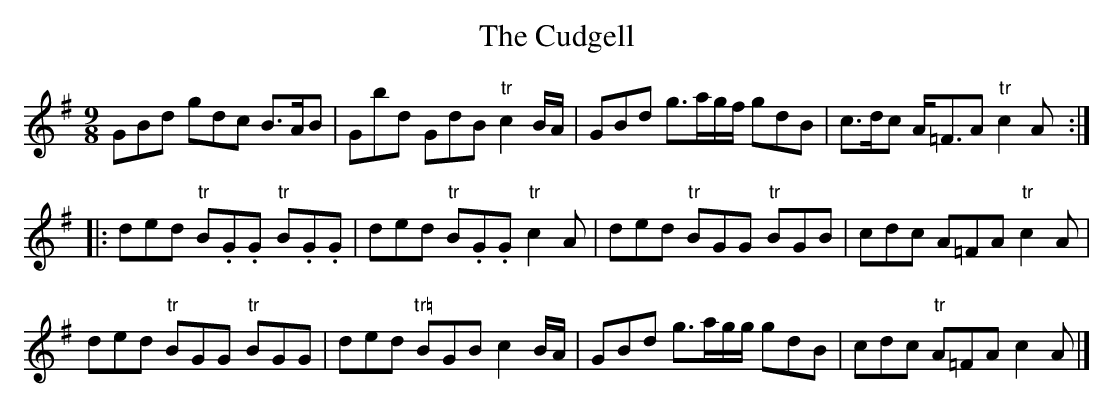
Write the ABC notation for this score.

X:1
T:Cudgell, The
M:9/8
K:G
GBd gdc B>AB| Gbd GdB "tr"c2B/A/| \
GBd g>ag/f/ gdB| c>dc A<=FA "tr"c2A ::
ded "tr"B.G.G "tr"B.G.G| ded "tr"B.G.G "tr"c2A|\
ded "tr"BGG "tr"BGB| cdc A=FA "tr"c2A|
ded "tr"BGG "tr"BGG| ded "tr="BGB c2B/A/| \
GBd g>ag/g/ gdB| cdc "tr"A=FA c2A|]
